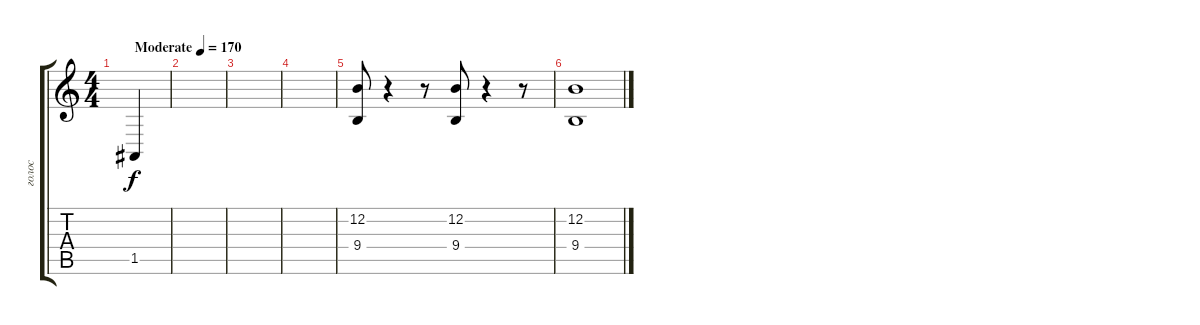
\track ("голос" "голос") {instrument lead6voice}
\staff {score tabs}
\tuning (E4 B3 G3 D3 A2 E2) {hide}
\ts (4 4)
\tempo (170 "Moderate")
\clef g2
\ks c
1.5.4{dy f instrument lead6voice} |
|
|
|
(12.2 9.4).8 r.4 r.8 (12.2 9.4).8 r.4 r.8 |
(12.2 9.4).1{volume 6}
